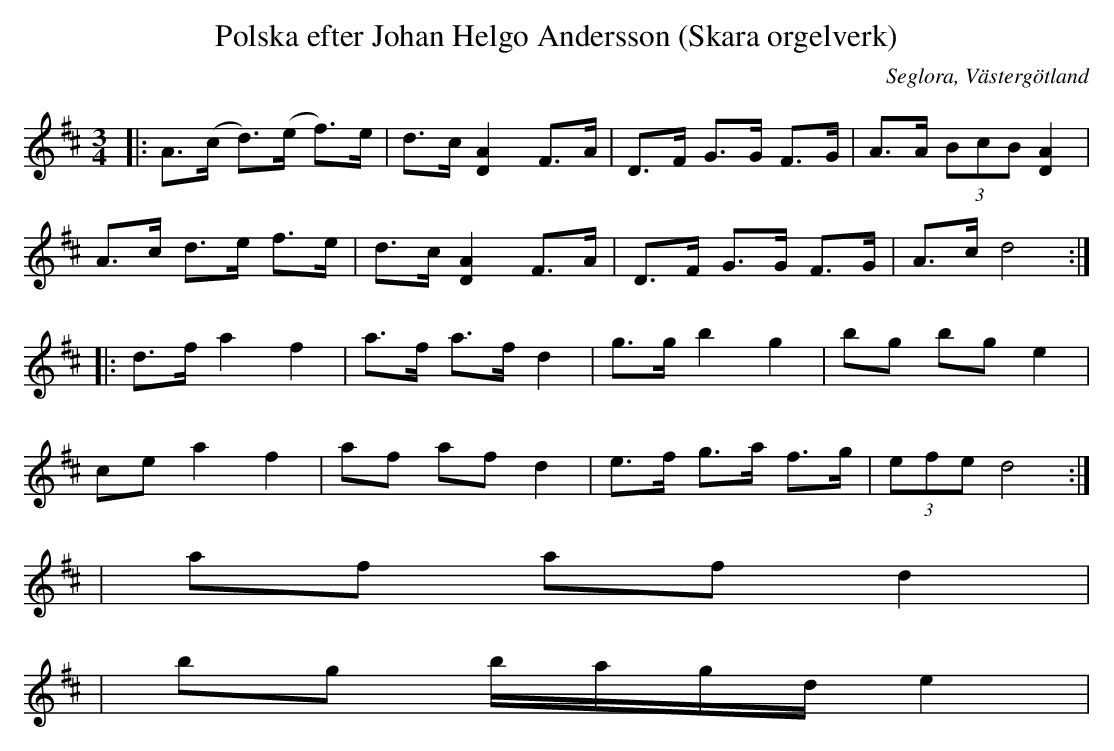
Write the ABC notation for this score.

X:1
T:Polska efter Johan Helgo Andersson (Skara orgelverk)
O:Seglora, Västergötland
M:3/4
L:1/8
K:D
|: A>(c d>)(e f>)e| d>c [A2D2] F>A | D>F G>G F>G | A>A (3BcB [A2D2] |
   A>c d>e f>e| d>c [A2D2] F>A | D>F G>G F>G | A>c d4 :|
|: d>f a2 f2 | a>f a>f d2 | g>g b2 g2 | bg bg e2 |
ce a2 f2 | af af d2 | e>f g>a f>g | (3efe d4 :|
|af af d2|
|bg b/a/g/d/ e2|
